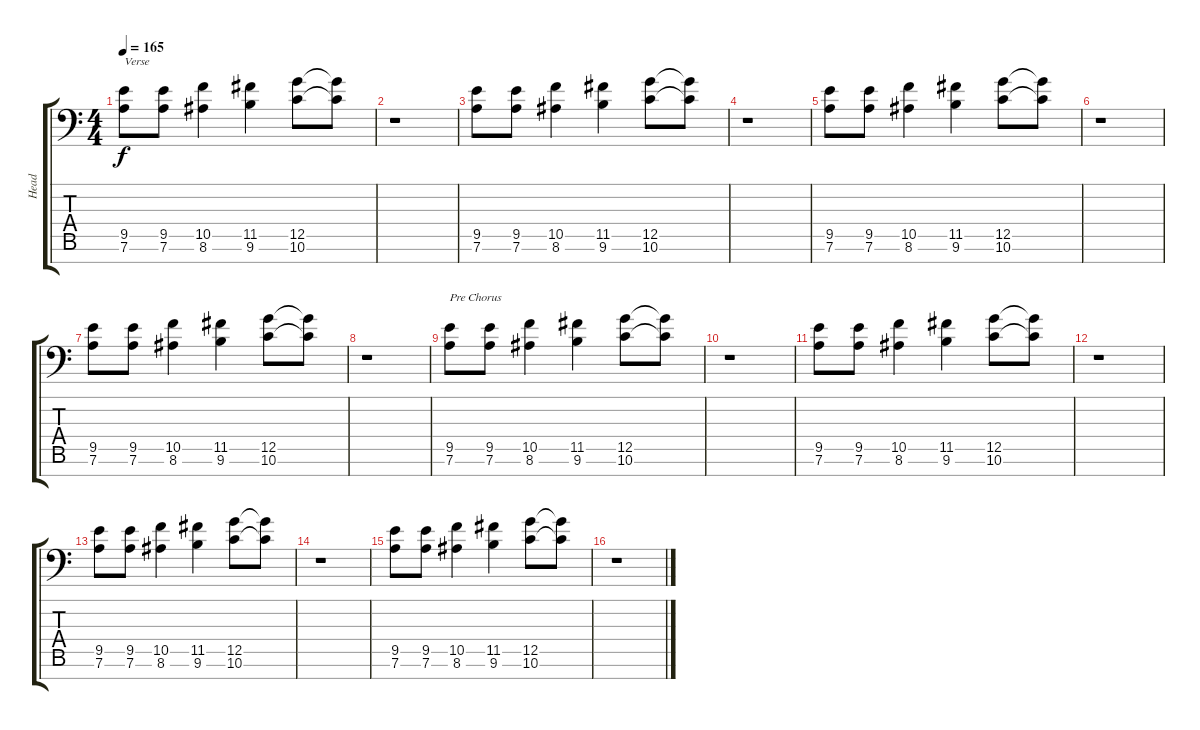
\track ("Head" "Head") {instrument distortionguitar}
\staff {score tabs}
\tuning (D4 A3 F3 C3 G2 D2 A1) {hide}
\ts (4 4)
\tempo 165
\clef f4
\ks c
(9.5 7.6).8{txt "Verse" dy f} (9.5 7.6).8 (10.5 8.6).4 (11.5 9.6).4 (12.5 10.6).8 (12.5{t} 10.6{t}).8 |
r.1 |
(9.5 7.6).8 (9.5 7.6).8 (10.5 8.6).4 (11.5 9.6).4 (12.5 10.6).8 (12.5{t} 10.6{t}).8 |
r.1 |
(9.5 7.6).8 (9.5 7.6).8 (10.5 8.6).4 (11.5 9.6).4 (12.5 10.6).8 (12.5{t} 10.6{t}).8 |
r.1 |
(9.5 7.6).8 (9.5 7.6).8 (10.5 8.6).4 (11.5 9.6).4 (12.5 10.6).8 (12.5{t} 10.6{t}).8 |
r.1 |
(9.5 7.6).8{txt "Pre Chorus"} (9.5 7.6).8 (10.5 8.6).4 (11.5 9.6).4 (12.5 10.6).8 (12.5{t} 10.6{t}).8 |
r.1 |
(9.5 7.6).8 (9.5 7.6).8 (10.5 8.6).4 (11.5 9.6).4 (12.5 10.6).8 (12.5{t} 10.6{t}).8 |
r.1 |
(9.5 7.6).8 (9.5 7.6).8 (10.5 8.6).4 (11.5 9.6).4 (12.5 10.6).8 (12.5{t} 10.6{t}).8 |
r.1 |
(9.5 7.6).8 (9.5 7.6).8 (10.5 8.6).4 (11.5 9.6).4 (12.5 10.6).8 (12.5{t} 10.6{t}).8 |
r.1
